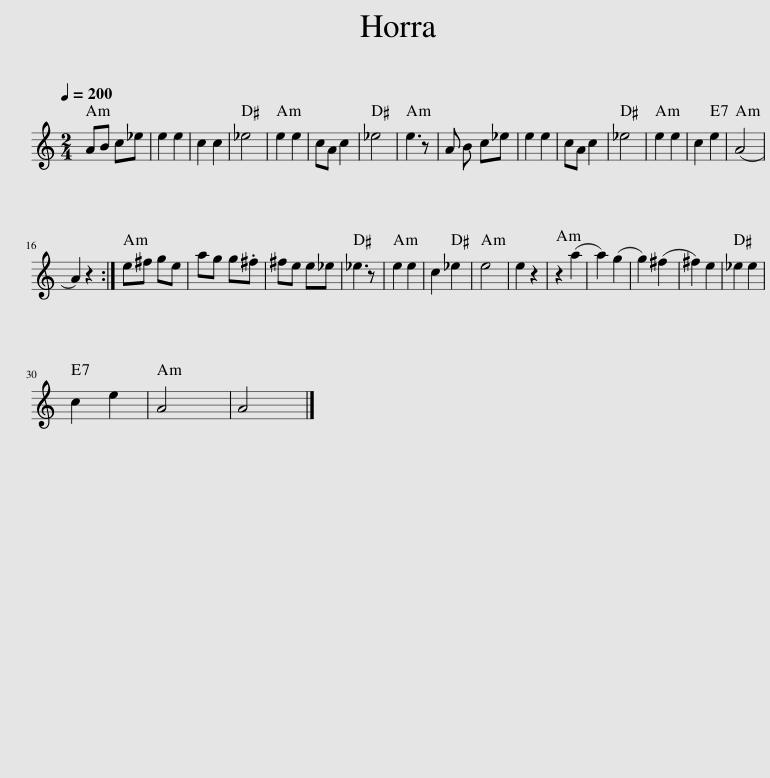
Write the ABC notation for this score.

X:1
L:1/8
Q:1/4=200
M:2/4
I:linebreak $
K:C
V:1 treble
V:1
 AB c_e | e2 e2 | c2 c2 | _e4 | e2 e2 | %5
 cA c2 | _e4 | e3 z | A B c_e | e2 e2 | %10
 cA c2 | _e4 | e2 e2 | c2 e2 | (A4 |$ %15
 A2) z2 :| e^f ge | ag g.^f | ^fe e_e | _e3 z | %20
 e2 e2 | c2 _e2 | e4 | e2 z2 | z2 (a2 | %25
 a2) (g2 | g2) (^f2 | ^f2) e2 | _e2 e2 |$ c2 e2 | %30
 A4 | A4 |] %32
